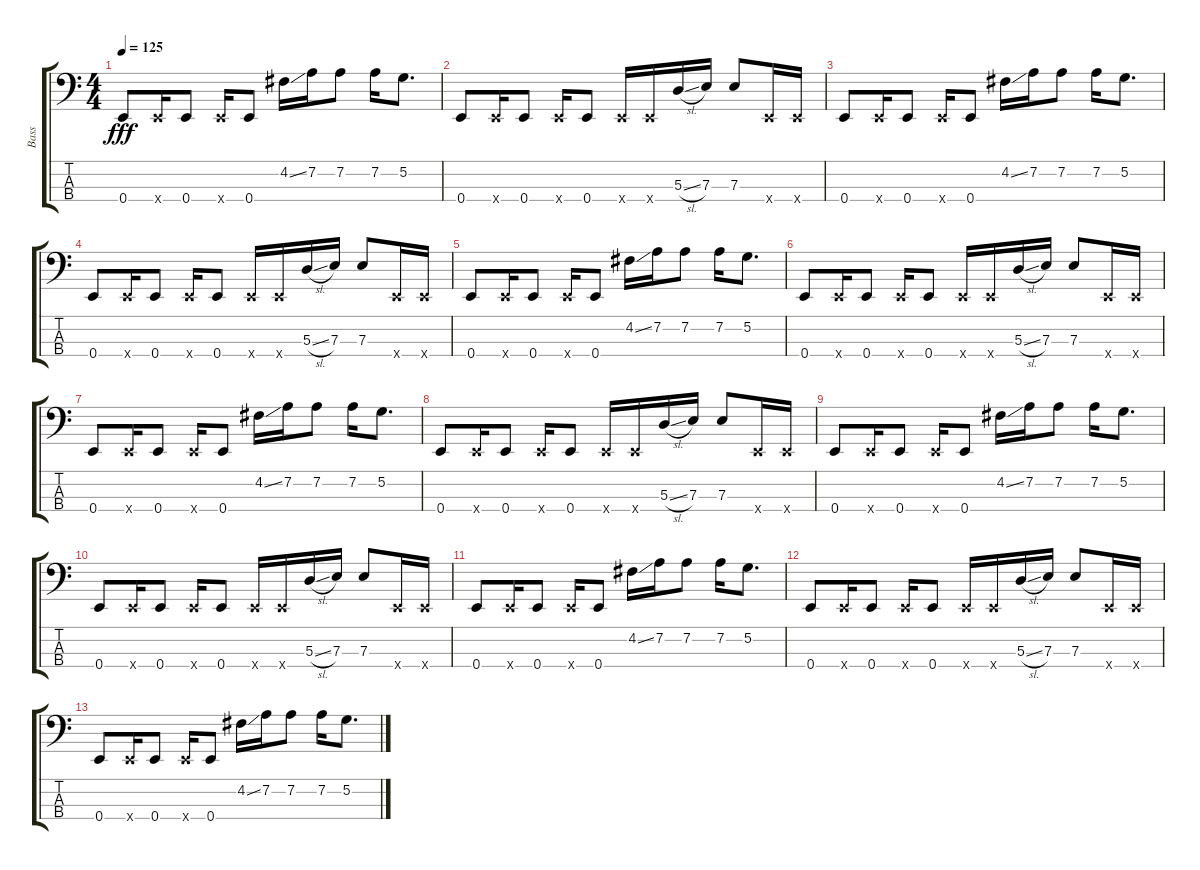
\track ("Bass" "Bass") {instrument electricguitarclean}
\staff {score tabs}
\tuning (G2 D2 A1 E1) {hide}
\ts (4 4)
\tempo 125
\clef f4
\ks c
0.4.8{dy fff} 0.4{x}.16 0.4.8 0.4{x}.16 0.4.8 4.2{ss}.16 7.2.16 7.2.8 7.2.16 5.2.8{d} |
0.4.8 0.4{x}.16 0.4.8 0.4{x}.16 0.4.8 0.4{x}.16 0.4{x}.16 5.3{sl}.16 7.3.16 7.3.8 0.4{x}.16 0.4{x}.16 |
0.4.8 0.4{x}.16 0.4.8 0.4{x}.16 0.4.8 4.2{ss}.16 7.2.16 7.2.8 7.2.16 5.2.8{d} |
0.4.8 0.4{x}.16 0.4.8 0.4{x}.16 0.4.8 0.4{x}.16 0.4{x}.16 5.3{sl}.16 7.3.16 7.3.8 0.4{x}.16 0.4{x}.16 |
0.4.8 0.4{x}.16 0.4.8 0.4{x}.16 0.4.8 4.2{ss}.16 7.2.16 7.2.8 7.2.16 5.2.8{d} |
0.4.8 0.4{x}.16 0.4.8 0.4{x}.16 0.4.8 0.4{x}.16 0.4{x}.16 5.3{sl}.16 7.3.16 7.3.8 0.4{x}.16 0.4{x}.16 |
0.4.8 0.4{x}.16 0.4.8 0.4{x}.16 0.4.8 4.2{ss}.16 7.2.16 7.2.8 7.2.16 5.2.8{d} |
0.4.8 0.4{x}.16 0.4.8 0.4{x}.16 0.4.8 0.4{x}.16 0.4{x}.16 5.3{sl}.16 7.3.16 7.3.8 0.4{x}.16 0.4{x}.16 |
0.4.8 0.4{x}.16 0.4.8 0.4{x}.16 0.4.8 4.2{ss}.16 7.2.16 7.2.8 7.2.16 5.2.8{d} |
0.4.8 0.4{x}.16 0.4.8 0.4{x}.16 0.4.8 0.4{x}.16 0.4{x}.16 5.3{sl}.16 7.3.16 7.3.8 0.4{x}.16 0.4{x}.16 |
0.4.8 0.4{x}.16 0.4.8 0.4{x}.16 0.4.8 4.2{ss}.16 7.2.16 7.2.8 7.2.16 5.2.8{d} |
0.4.8 0.4{x}.16 0.4.8 0.4{x}.16 0.4.8 0.4{x}.16 0.4{x}.16 5.3{sl}.16 7.3.16 7.3.8 0.4{x}.16 0.4{x}.16 |
0.4.8 0.4{x}.16 0.4.8 0.4{x}.16 0.4.8 4.2{ss}.16 7.2.16 7.2.8 7.2.16 5.2.8{d}
